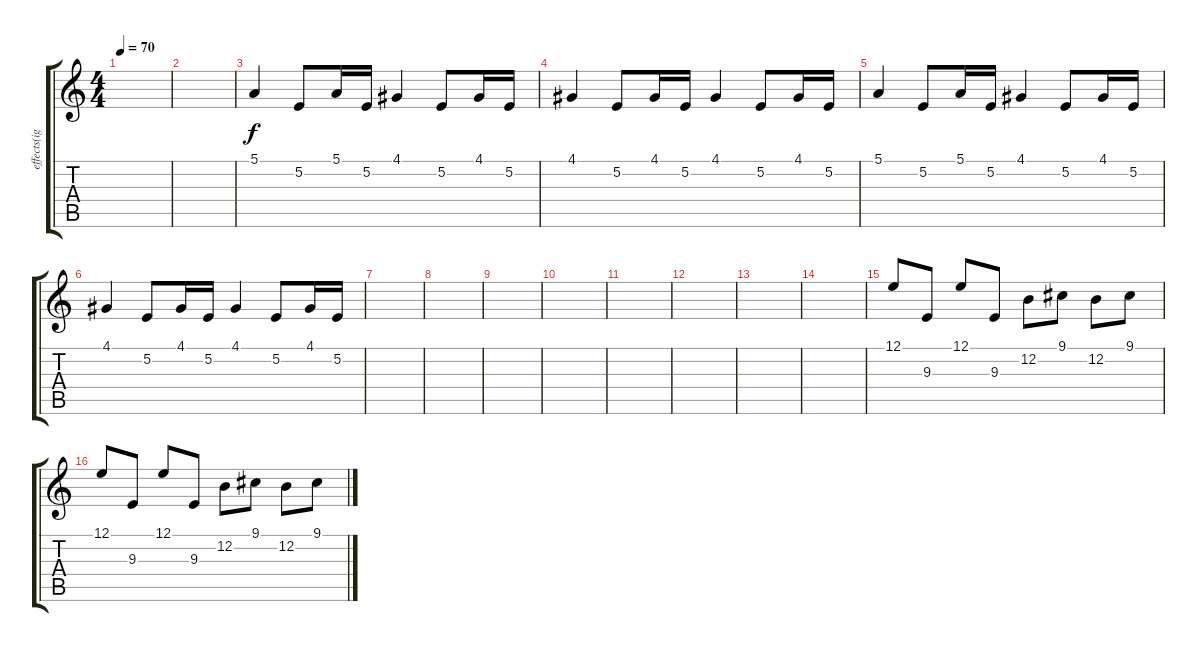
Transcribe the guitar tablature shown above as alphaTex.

\track ("effects(ignore)" "effects(ig") {instrument pad2warm}
\staff {score tabs}
\tuning (E4 B3 G3 D3 A2 E2) {hide}
\ts (4 4)
\tempo 70
\clef g2
\ks c
|
|
5.1.4 5.2.8 5.1.16 5.2.16 4.1.4 5.2.8 4.1.16 5.2.16 |
4.1.4 5.2.8 4.1.16 5.2.16 4.1.4 5.2.8 4.1.16 5.2.16 |
5.1.4 5.2.8 5.1.16 5.2.16 4.1.4 5.2.8 4.1.16 5.2.16 |
4.1.4 5.2.8 4.1.16 5.2.16 4.1.4 5.2.8 4.1.16 5.2.16 |
|
|
|
|
|
|
|
|
12.1.8 9.3.8 12.1.8 9.3.8 12.2.8 9.1.8 12.2.8 9.1.8 |
12.1.8 9.3.8 12.1.8 9.3.8 12.2.8 9.1.8 12.2.8 9.1.8
